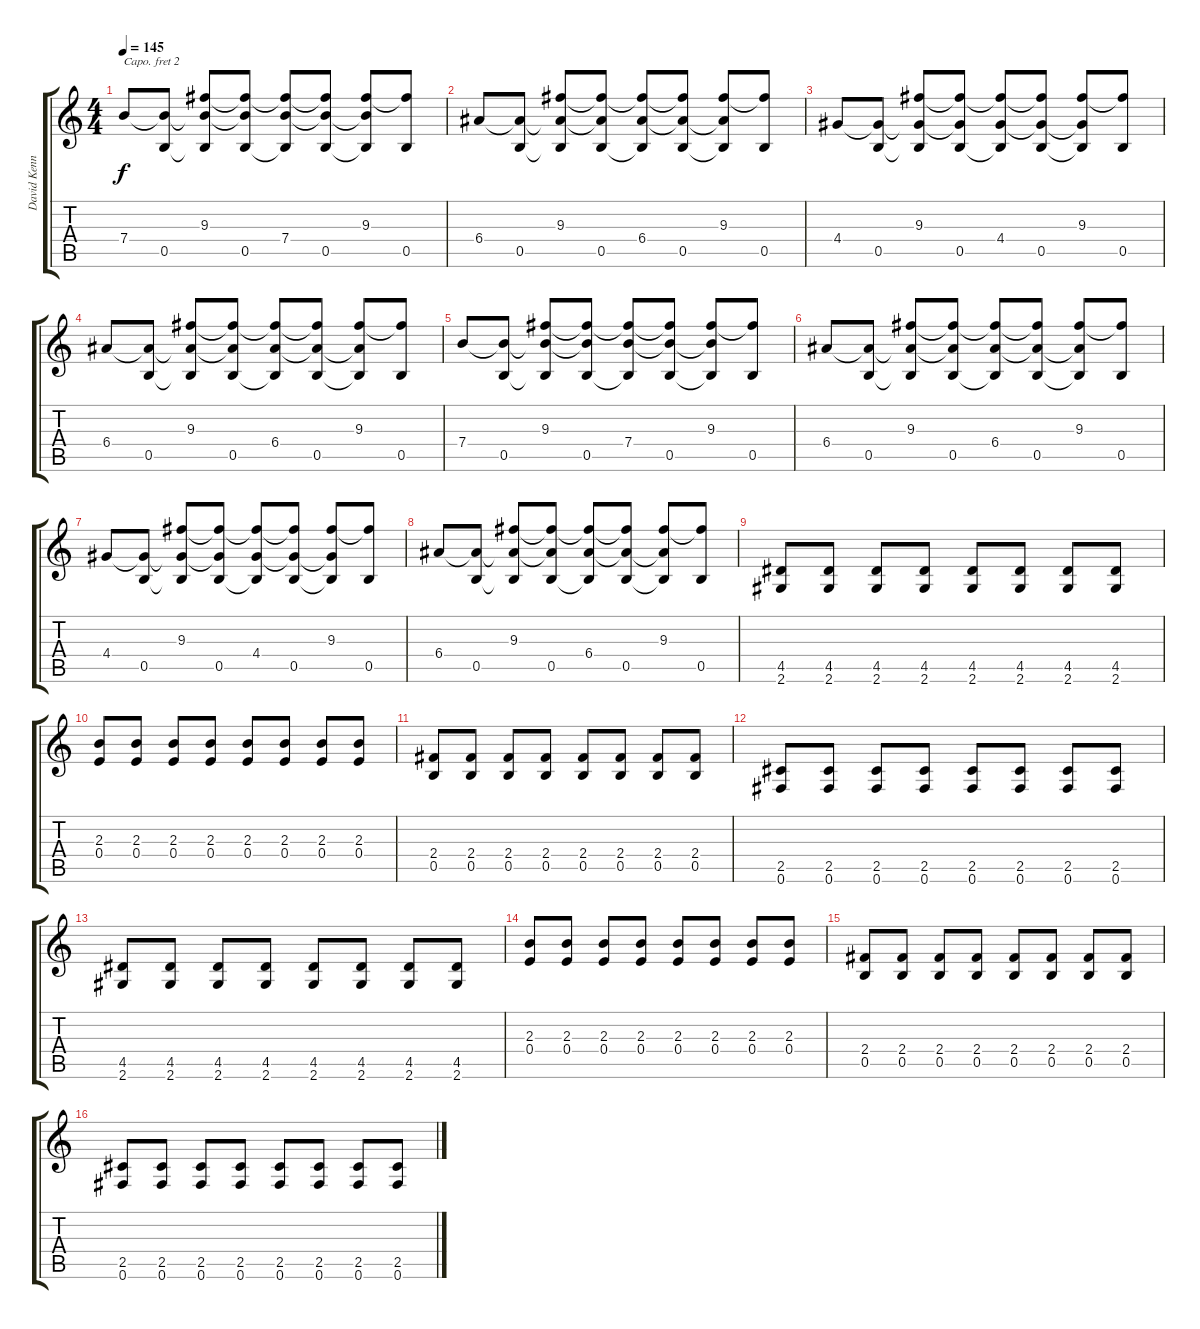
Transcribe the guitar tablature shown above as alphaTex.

\track ("David Kennedy (Guitar 2)" "David Kenn") {instrument electricguitarclean}
\staff {score tabs}
\capo 2
\tuning (E4 B3 G3 D3 A2 E2) {hide}
\ts (4 4)
\tempo 145
\clef g2
\ks c
7.4.8{dy f} (7.4{t} 0.5).8 (9.3 7.4{t} 0.5{t}).8 (9.3{t} 7.4{t} 0.5).8 (9.3{t} 7.4 0.5{t}).8 (9.3{t} 7.4{t} 0.5).8 (9.3 7.4{t} 0.5{t}).8 (9.3{t} 0.5).8 |
6.4.8 (6.4{t} 0.5).8 (9.3 6.4{t} 0.5{t}).8 (9.3{t} 6.4{t} 0.5).8 (9.3{t} 6.4 0.5{t}).8 (9.3{t} 6.4{t} 0.5).8 (9.3 6.4{t} 0.5{t}).8 (9.3{t} 0.5).8 |
4.4.8 (4.4{t} 0.5).8 (9.3 4.4{t} 0.5{t}).8 (9.3{t} 4.4{t} 0.5).8 (9.3{t} 4.4 0.5{t}).8 (9.3{t} 4.4{t} 0.5).8 (9.3 4.4{t} 0.5{t}).8 (9.3{t} 0.5).8 |
6.4.8 (6.4{t} 0.5).8 (9.3 6.4{t} 0.5{t}).8 (9.3{t} 6.4{t} 0.5).8 (9.3{t} 6.4 0.5{t}).8 (9.3{t} 6.4{t} 0.5).8 (9.3 6.4{t} 0.5{t}).8 (9.3{t} 0.5).8 |
7.4.8 (7.4{t} 0.5).8 (9.3 7.4{t} 0.5{t}).8 (9.3{t} 7.4{t} 0.5).8 (9.3{t} 7.4 0.5{t}).8 (9.3{t} 7.4{t} 0.5).8 (9.3 7.4{t} 0.5{t}).8 (9.3{t} 0.5).8 |
6.4.8 (6.4{t} 0.5).8 (9.3 6.4{t} 0.5{t}).8 (9.3{t} 6.4{t} 0.5).8 (9.3{t} 6.4 0.5{t}).8 (9.3{t} 6.4{t} 0.5).8 (9.3 6.4{t} 0.5{t}).8 (9.3{t} 0.5).8 |
4.4.8 (4.4{t} 0.5).8 (9.3 4.4{t} 0.5{t}).8 (9.3{t} 4.4{t} 0.5).8 (9.3{t} 4.4 0.5{t}).8 (9.3{t} 4.4{t} 0.5).8 (9.3 4.4{t} 0.5{t}).8 (9.3{t} 0.5).8 |
6.4.8 (6.4{t} 0.5).8 (9.3 6.4{t} 0.5{t}).8 (9.3{t} 6.4{t} 0.5).8 (9.3{t} 6.4 0.5{t}).8 (9.3{t} 6.4{t} 0.5).8 (9.3 6.4{t} 0.5{t}).8 (9.3{t} 0.5).8 |
(4.5 2.6).8{instrument distortionguitar} (4.5 2.6).8 (4.5 2.6).8 (4.5 2.6).8 (4.5 2.6).8 (4.5 2.6).8 (4.5 2.6).8 (4.5 2.6).8 |
(2.3 0.4).8 (2.3 0.4).8 (2.3 0.4).8 (2.3 0.4).8 (2.3 0.4).8 (2.3 0.4).8 (2.3 0.4).8 (2.3 0.4).8 |
(2.4 0.5).8 (2.4 0.5).8 (2.4 0.5).8 (2.4 0.5).8 (2.4 0.5).8 (2.4 0.5).8 (2.4 0.5).8 (2.4 0.5).8 |
(2.5 0.6).8 (2.5 0.6).8 (2.5 0.6).8 (2.5 0.6).8 (2.5 0.6).8 (2.5 0.6).8 (2.5 0.6).8 (2.5 0.6).8 |
(4.5 2.6).8 (4.5 2.6).8 (4.5 2.6).8 (4.5 2.6).8 (4.5 2.6).8 (4.5 2.6).8 (4.5 2.6).8 (4.5 2.6).8 |
(2.3 0.4).8 (2.3 0.4).8 (2.3 0.4).8 (2.3 0.4).8 (2.3 0.4).8 (2.3 0.4).8 (2.3 0.4).8 (2.3 0.4).8 |
(2.4 0.5).8 (2.4 0.5).8 (2.4 0.5).8 (2.4 0.5).8 (2.4 0.5).8 (2.4 0.5).8 (2.4 0.5).8 (2.4 0.5).8 |
(2.5 0.6).8 (2.5 0.6).8 (2.5 0.6).8 (2.5 0.6).8 (2.5 0.6).8 (2.5 0.6).8 (2.5 0.6).8 (2.5 0.6).8
